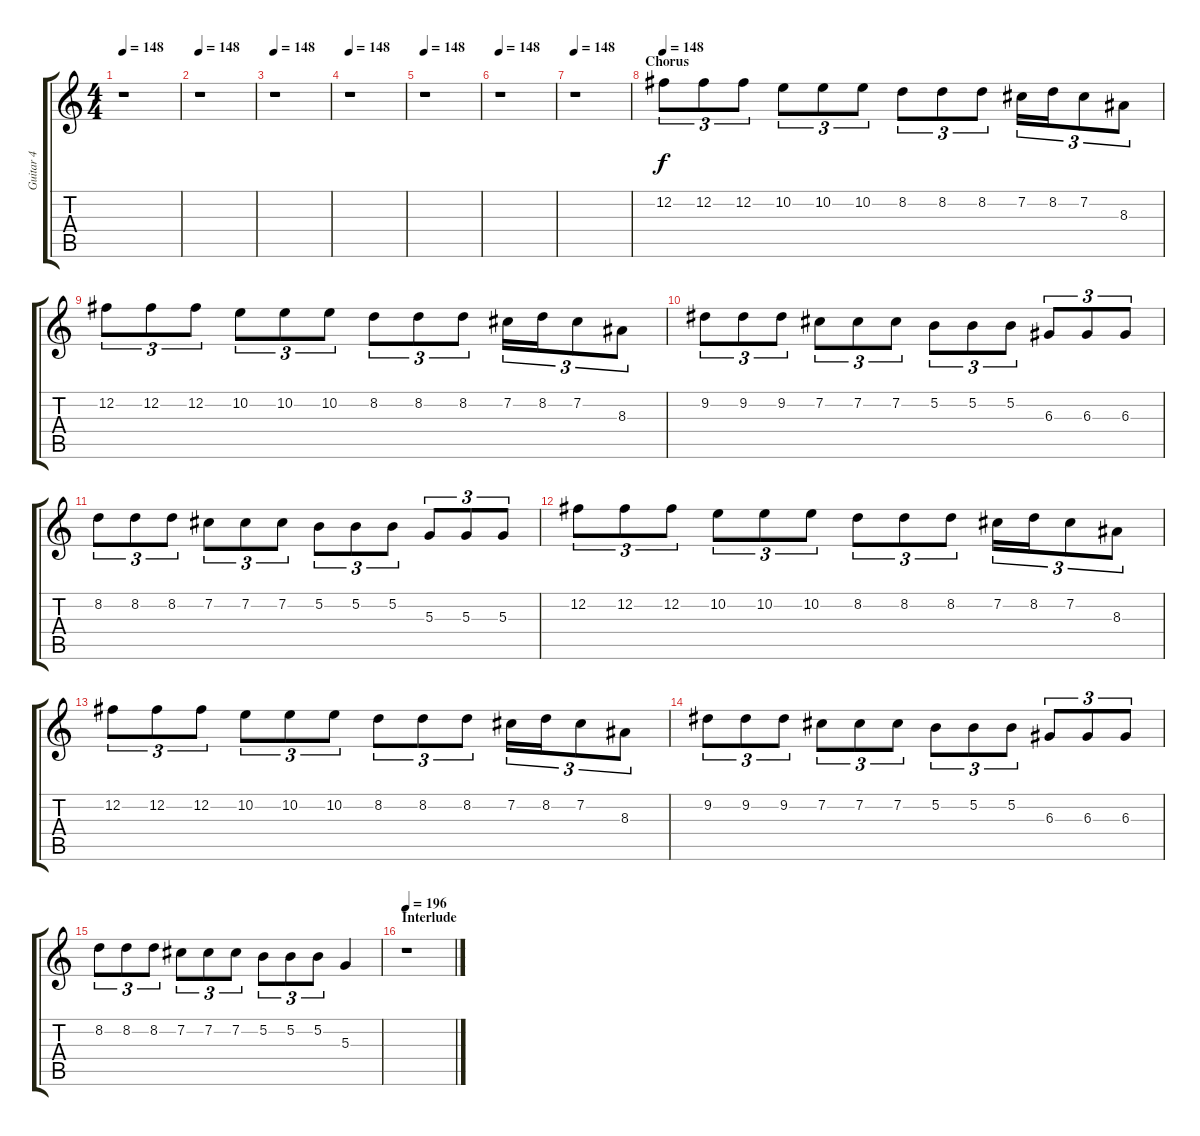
\track ("Guitar 4" "Guitar 4") {instrument overdrivenguitar}
\staff {score tabs}
\tuning (B3 Gb3 D3 A2 E2 B1) {hide}
\ts (4 4)
\tempo 148
\clef g2
\ks c
r.1{dy f} |
\tempo 148
r.1 |
\tempo 148
r.1 |
\tempo 148
r.1 |
\tempo 148
r.1 |
\tempo 148
r.1 |
\tempo 148
r.1 |
\section ("" "Chorus")
\tempo 148
12.2.8{tu (3 2)} 12.2.8{tu (3 2)} 12.2.8{tu (3 2)} 10.2.8{tu (3 2)} 10.2.8{tu (3 2)} 10.2.8{tu (3 2)} 8.2.8{tu (3 2)} 8.2.8{tu (3 2)} 8.2.8{tu (3 2)} 7.2.16{tu (3 2)} 8.2.16{tu (3 2)} 7.2.8{tu (3 2)} 8.3.8{tu (3 2)} |
12.2.8{tu (3 2)} 12.2.8{tu (3 2)} 12.2.8{tu (3 2)} 10.2.8{tu (3 2)} 10.2.8{tu (3 2)} 10.2.8{tu (3 2)} 8.2.8{tu (3 2)} 8.2.8{tu (3 2)} 8.2.8{tu (3 2)} 7.2.16{tu (3 2)} 8.2.16{tu (3 2)} 7.2.8{tu (3 2)} 8.3.8{tu (3 2)} |
9.2.8{tu (3 2)} 9.2.8{tu (3 2)} 9.2.8{tu (3 2)} 7.2.8{tu (3 2)} 7.2.8{tu (3 2)} 7.2.8{tu (3 2)} 5.2.8{tu (3 2)} 5.2.8{tu (3 2)} 5.2.8{tu (3 2)} 6.3.8{tu (3 2)} 6.3.8{tu (3 2)} 6.3.8{tu (3 2)} |
8.2.8{tu (3 2)} 8.2.8{tu (3 2)} 8.2.8{tu (3 2)} 7.2.8{tu (3 2)} 7.2.8{tu (3 2)} 7.2.8{tu (3 2)} 5.2.8{tu (3 2)} 5.2.8{tu (3 2)} 5.2.8{tu (3 2)} 5.3.8{tu (3 2)} 5.3.8{tu (3 2)} 5.3.8{tu (3 2)} |
12.2.8{tu (3 2)} 12.2.8{tu (3 2)} 12.2.8{tu (3 2)} 10.2.8{tu (3 2)} 10.2.8{tu (3 2)} 10.2.8{tu (3 2)} 8.2.8{tu (3 2)} 8.2.8{tu (3 2)} 8.2.8{tu (3 2)} 7.2.16{tu (3 2)} 8.2.16{tu (3 2)} 7.2.8{tu (3 2)} 8.3.8{tu (3 2)} |
12.2.8{tu (3 2)} 12.2.8{tu (3 2)} 12.2.8{tu (3 2)} 10.2.8{tu (3 2)} 10.2.8{tu (3 2)} 10.2.8{tu (3 2)} 8.2.8{tu (3 2)} 8.2.8{tu (3 2)} 8.2.8{tu (3 2)} 7.2.16{tu (3 2)} 8.2.16{tu (3 2)} 7.2.8{tu (3 2)} 8.3.8{tu (3 2)} |
9.2.8{tu (3 2)} 9.2.8{tu (3 2)} 9.2.8{tu (3 2)} 7.2.8{tu (3 2)} 7.2.8{tu (3 2)} 7.2.8{tu (3 2)} 5.2.8{tu (3 2)} 5.2.8{tu (3 2)} 5.2.8{tu (3 2)} 6.3.8{tu (3 2)} 6.3.8{tu (3 2)} 6.3.8{tu (3 2)} |
8.2.8{tu (3 2)} 8.2.8{tu (3 2)} 8.2.8{tu (3 2)} 7.2.8{tu (3 2)} 7.2.8{tu (3 2)} 7.2.8{tu (3 2)} 5.2.8{tu (3 2)} 5.2.8{tu (3 2)} 5.2.8{tu (3 2)} 5.3.4 |
\section ("" "Interlude")
\tempo 196
r.1
